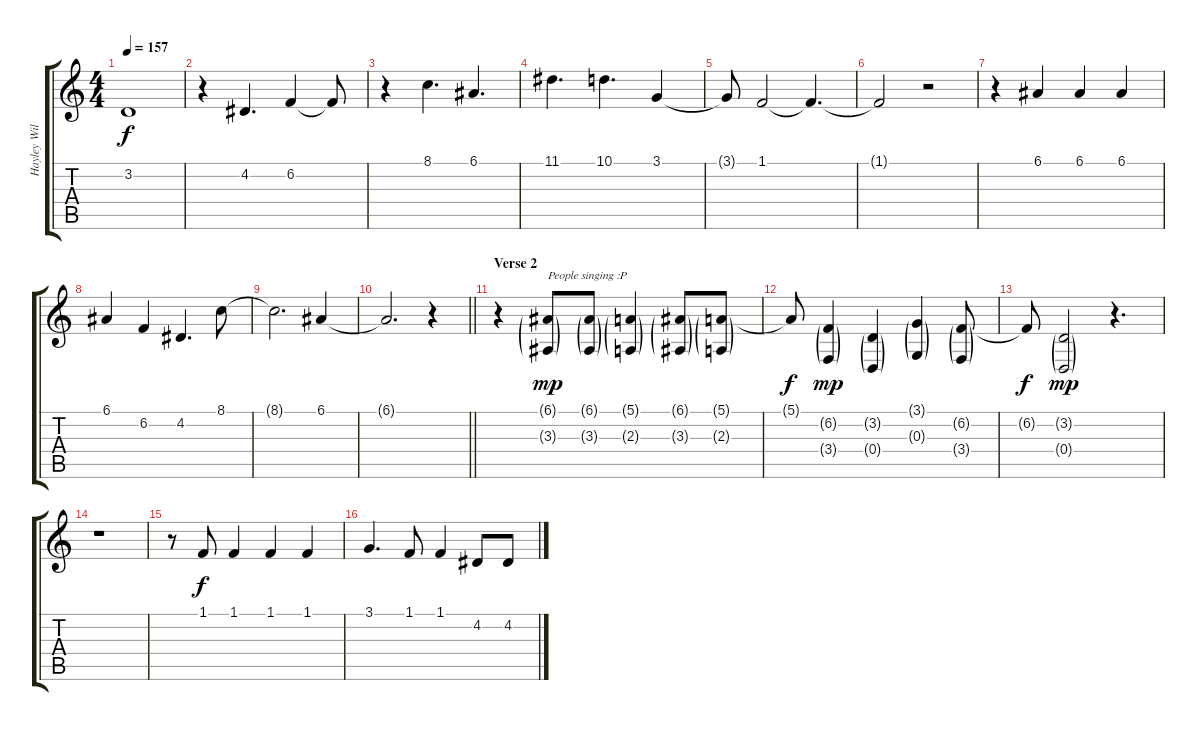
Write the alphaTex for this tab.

\track ("Hayley Williams | Vocal" "Hayley Wil") {instrument clarinet}
\staff {score tabs}
\tuning (E4 B3 G3 D3 A2 E2) {hide}
\ts (4 4)
\tempo 157
\clef g2
\ks c
3.2{t}.1{dy f} |
r.4 4.2.4{d} 6.2.4 6.2{t}.8 |
r.4 8.1.4{d} 6.1.4{d} |
11.1.4{d} 10.1.4{d} 3.1.4 |
3.1{t}.8 1.1.2 1.1{t}.4{d} |
1.1{t}.2 r.2 |
r.4 6.1.4 6.1.4 6.1.4 |
6.1.4 6.2.4 4.2.4{d} 8.1.8 |
8.1{t}.2{d} 6.1.4 |
\barLineRight lightlight
6.1{t}.2{d} r.4 |
\section ("" "Verse 2")
r.4 (6.1{g} 3.3{g}).8{txt "People singing :P" dy mp} (6.1{g} 3.3{g}).8 (5.1{g} 2.3{g}).4 (6.1{g} 3.3{g}).8 (5.1{g} 2.3{g}).8 |
5.1{t}.8{dy f} (6.2{g} 3.4{g}).4{dy mp} (3.2{g} 0.4{g}).4 (3.1{g} 0.3{g}).4 (6.2{g} 3.4{g}).8 |
6.2{t}.8{dy f} (3.2{g} 0.4{g}).2{dy mp} r.4{d} |
r.1 |
r.8 1.1.8{dy f} 1.1.4 1.1.4 1.1.4 |
3.1.4{d} 1.1.8 1.1.4 4.2.8 4.2{sl}.8
